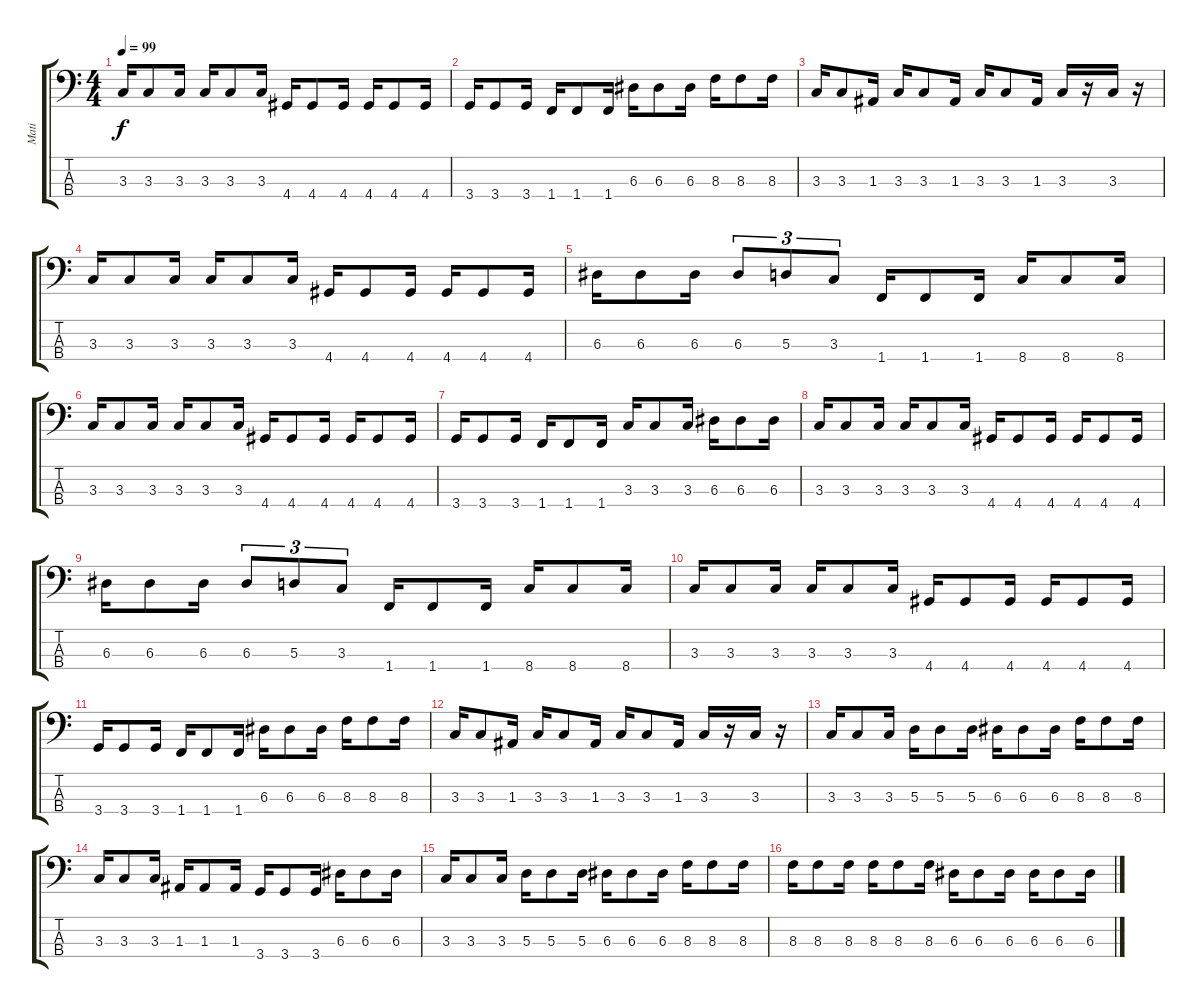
\track ("Mati" "Mati") {instrument electricbasspick}
\staff {score tabs}
\tuning (G2 D2 A1 E1) {hide}
\ts (4 4)
\tempo 99
\clef f4
\ks c
3.3.16{dy f} 3.3.8 3.3.16 3.3.16 3.3.8 3.3.16 4.4.16 4.4.8 4.4.16 4.4.16 4.4.8 4.4.16 |
3.4.16 3.4.8 3.4.16 1.4.16 1.4.8 1.4.16 6.3.16 6.3.8 6.3.16 8.3.16 8.3.8 8.3.16 |
3.3.16 3.3.8 1.3.16 3.3.16 3.3.8 1.3.16 3.3.16 3.3.8 1.3.16 3.3.16 r.16 3.3.16 r.16 |
3.3.16 3.3.8 3.3.16 3.3.16 3.3.8 3.3.16 4.4.16 4.4.8 4.4.16 4.4.16 4.4.8 4.4.16 |
6.3.16 6.3.8 6.3.16 6.3.8{tu (3 2)} 5.3.8{tu (3 2)} 3.3.8{tu (3 2)} 1.4.16 1.4.8 1.4.16 8.4.16 8.4.8 8.4.16 |
3.3.16 3.3.8 3.3.16 3.3.16 3.3.8 3.3.16 4.4.16 4.4.8 4.4.16 4.4.16 4.4.8 4.4.16 |
3.4.16 3.4.8 3.4.16 1.4.16 1.4.8 1.4.16 3.3.16 3.3.8 3.3.16 6.3.16 6.3.8 6.3.16 |
3.3.16 3.3.8 3.3.16 3.3.16 3.3.8 3.3.16 4.4.16 4.4.8 4.4.16 4.4.16 4.4.8 4.4.16 |
6.3.16 6.3.8 6.3.16 6.3.8{tu (3 2)} 5.3.8{tu (3 2)} 3.3.8{tu (3 2)} 1.4.16 1.4.8 1.4.16 8.4.16 8.4.8 8.4.16 |
3.3.16 3.3.8 3.3.16 3.3.16 3.3.8 3.3.16 4.4.16 4.4.8 4.4.16 4.4.16 4.4.8 4.4.16 |
3.4.16 3.4.8 3.4.16 1.4.16 1.4.8 1.4.16 6.3.16 6.3.8 6.3.16 8.3.16 8.3.8 8.3.16 |
3.3.16 3.3.8 1.3.16 3.3.16 3.3.8 1.3.16 3.3.16 3.3.8 1.3.16 3.3.16 r.16 3.3.16 r.16 |
3.3.16 3.3.8 3.3.16 5.3.16 5.3.8 5.3.16 6.3.16 6.3.8 6.3.16 8.3.16 8.3.8 8.3.16 |
3.3.16 3.3.8 3.3.16 1.3.16 1.3.8 1.3.16 3.4.16 3.4.8 3.4.16 6.3.16 6.3.8 6.3.16 |
3.3.16 3.3.8 3.3.16 5.3.16 5.3.8 5.3.16 6.3.16 6.3.8 6.3.16 8.3.16 8.3.8 8.3.16 |
8.3.16 8.3.8 8.3.16 8.3.16 8.3.8 8.3.16 6.3.16 6.3.8 6.3.16 6.3.16 6.3.8 6.3.16
